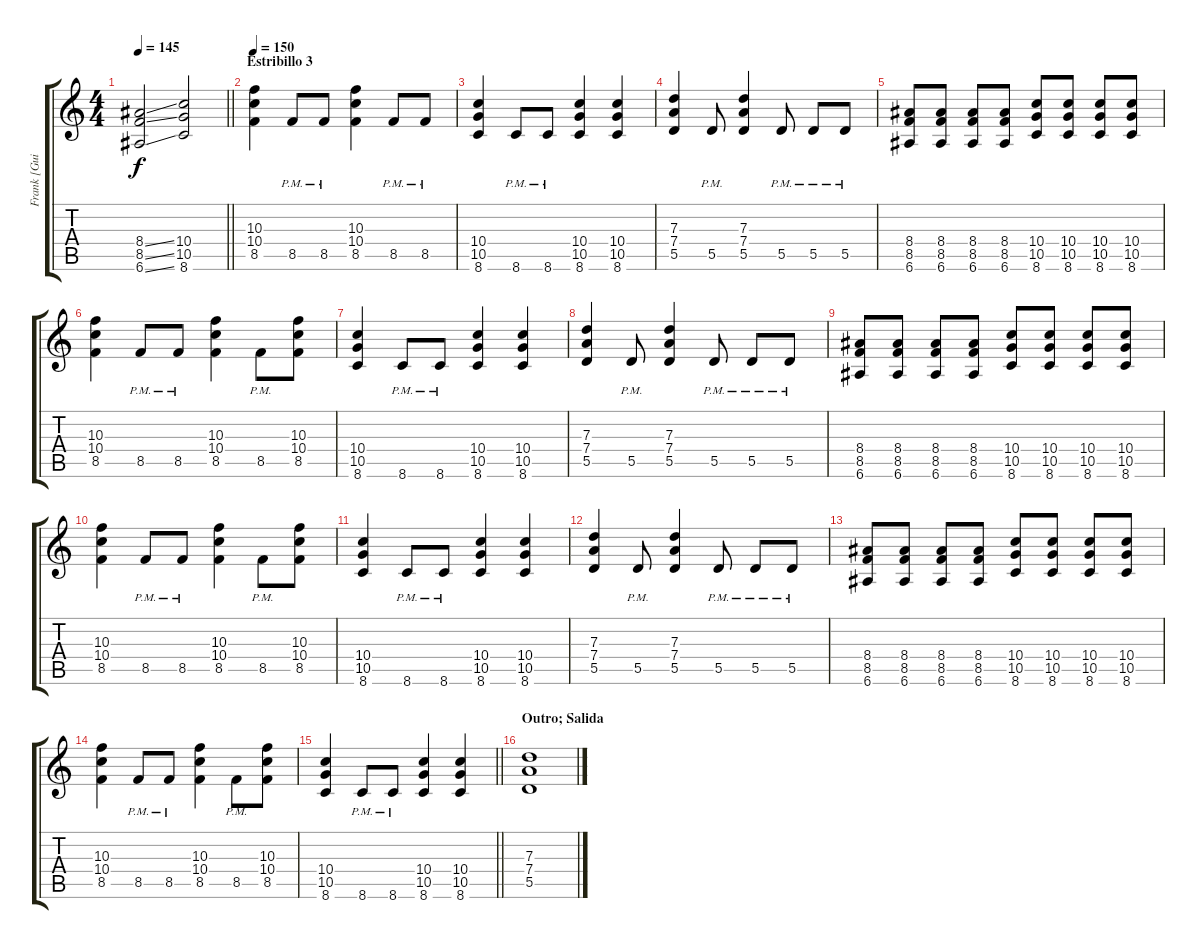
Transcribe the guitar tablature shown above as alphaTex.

\track ("Frank [Guit.A]" "Frank [Gui") {instrument distortionguitar}
\staff {score tabs}
\tuning (E4 B3 G3 D3 A2 E2) {hide}
\ts (4 4)
\tempo 145
\clef g2
\barLineRight lightlight
\ks c
(8.4{ss} 8.5{ss} 6.6{ss}).2{dy f} (10.4 10.5 8.6).2 |
\section ("" "Estribillo 3")
\tempo 150
(10.3 10.4 8.5).4 8.5{pm}.8 8.5{pm}.8 (10.3 10.4 8.5).4 8.5{pm}.8 8.5{pm}.8 |
(10.4 10.5 8.6).4 8.6{pm}.8 8.6{pm}.8 (10.4 10.5 8.6).4 (10.4 10.5 8.6).4 |
(7.3 7.4 5.5).4 5.5{pm}.8 (7.3 7.4 5.5).4 5.5{pm}.8 5.5{pm}.8 5.5{pm}.8 |
(8.4 8.5 6.6).8 (8.4 8.5 6.6).8 (8.4 8.5 6.6).8 (8.4 8.5 6.6).8 (10.4 10.5 8.6).8 (10.4 10.5 8.6).8 (10.4 10.5 8.6).8 (10.4 10.5 8.6).8 |
(10.3 10.4 8.5).4 8.5{pm}.8 8.5{pm}.8 (10.3 10.4 8.5).4 8.5{pm}.8 (10.3 10.4 8.5).8 |
(10.4 10.5 8.6).4 8.6{pm}.8 8.6{pm}.8 (10.4 10.5 8.6).4 (10.4 10.5 8.6).4 |
(7.3 7.4 5.5).4 5.5{pm}.8 (7.3 7.4 5.5).4 5.5{pm}.8 5.5{pm}.8 5.5{pm}.8 |
(8.4 8.5 6.6).8 (8.4 8.5 6.6).8 (8.4 8.5 6.6).8 (8.4 8.5 6.6).8 (10.4 10.5 8.6).8 (10.4 10.5 8.6).8 (10.4 10.5 8.6).8 (10.4 10.5 8.6).8 |
(10.3 10.4 8.5).4 8.5{pm}.8 8.5{pm}.8 (10.3 10.4 8.5).4 8.5{pm}.8 (10.3 10.4 8.5).8 |
(10.4 10.5 8.6).4 8.6{pm}.8 8.6{pm}.8 (10.4 10.5 8.6).4 (10.4 10.5 8.6).4 |
(7.3 7.4 5.5).4 5.5{pm}.8 (7.3 7.4 5.5).4 5.5{pm}.8 5.5{pm}.8 5.5{pm}.8 |
(8.4 8.5 6.6).8 (8.4 8.5 6.6).8 (8.4 8.5 6.6).8 (8.4 8.5 6.6).8 (10.4 10.5 8.6).8 (10.4 10.5 8.6).8 (10.4 10.5 8.6).8 (10.4 10.5 8.6).8 |
(10.3 10.4 8.5).4 8.5{pm}.8 8.5{pm}.8 (10.3 10.4 8.5).4 8.5{pm}.8 (10.3 10.4 8.5).8 |
\barLineRight lightlight
(10.4 10.5 8.6).4 8.6{pm}.8 8.6{pm}.8 (10.4 10.5 8.6).4 (10.4 10.5 8.6).4 |
\section ("" "Outro; Salida")
(7.3 7.4 5.5).1
